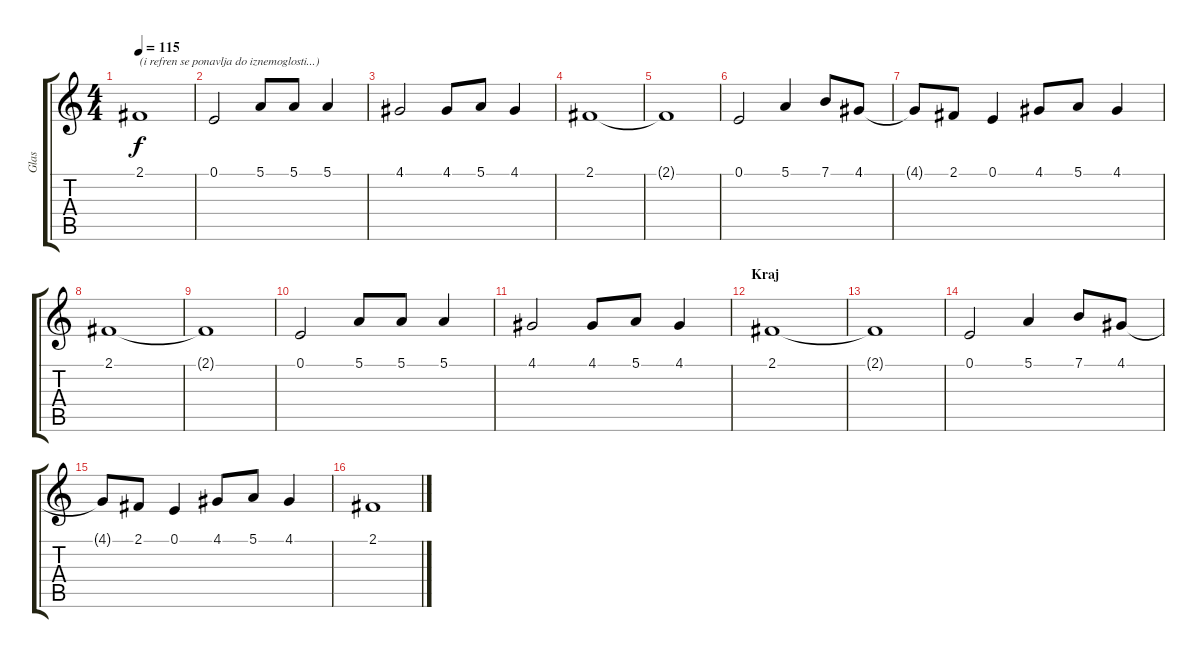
\track ("Glas" "Glas") {instrument violin}
\staff {score tabs}
\tuning (E4 B3 G3 D3 A2 E2) {hide}
\ts (4 4)
\tempo 115
\clef g2
\ks c
2.1{t}.1{txt "(i refren se ponavlja do iznemoglosti...)" dy f} |
0.1.2 5.1.8 5.1.8 5.1.4 |
4.1.2 4.1.8 5.1.8 4.1.4 |
2.1.1 |
2.1{t}.1 |
0.1.2 5.1.4 7.1.8 4.1.8 |
4.1{t}.8 2.1.8 0.1.4 4.1.8 5.1.8 4.1.4 |
2.1.1 |
2.1{t}.1 |
0.1.2 5.1.8 5.1.8 5.1.4 |
4.1.2 4.1.8 5.1.8 4.1.4 |
\section ("" "Kraj")
2.1.1 |
2.1{t}.1 |
0.1.2 5.1.4 7.1.8 4.1.8 |
4.1{t}.8 2.1.8 0.1.4 4.1.8 5.1.8 4.1.4 |
2.1.1
